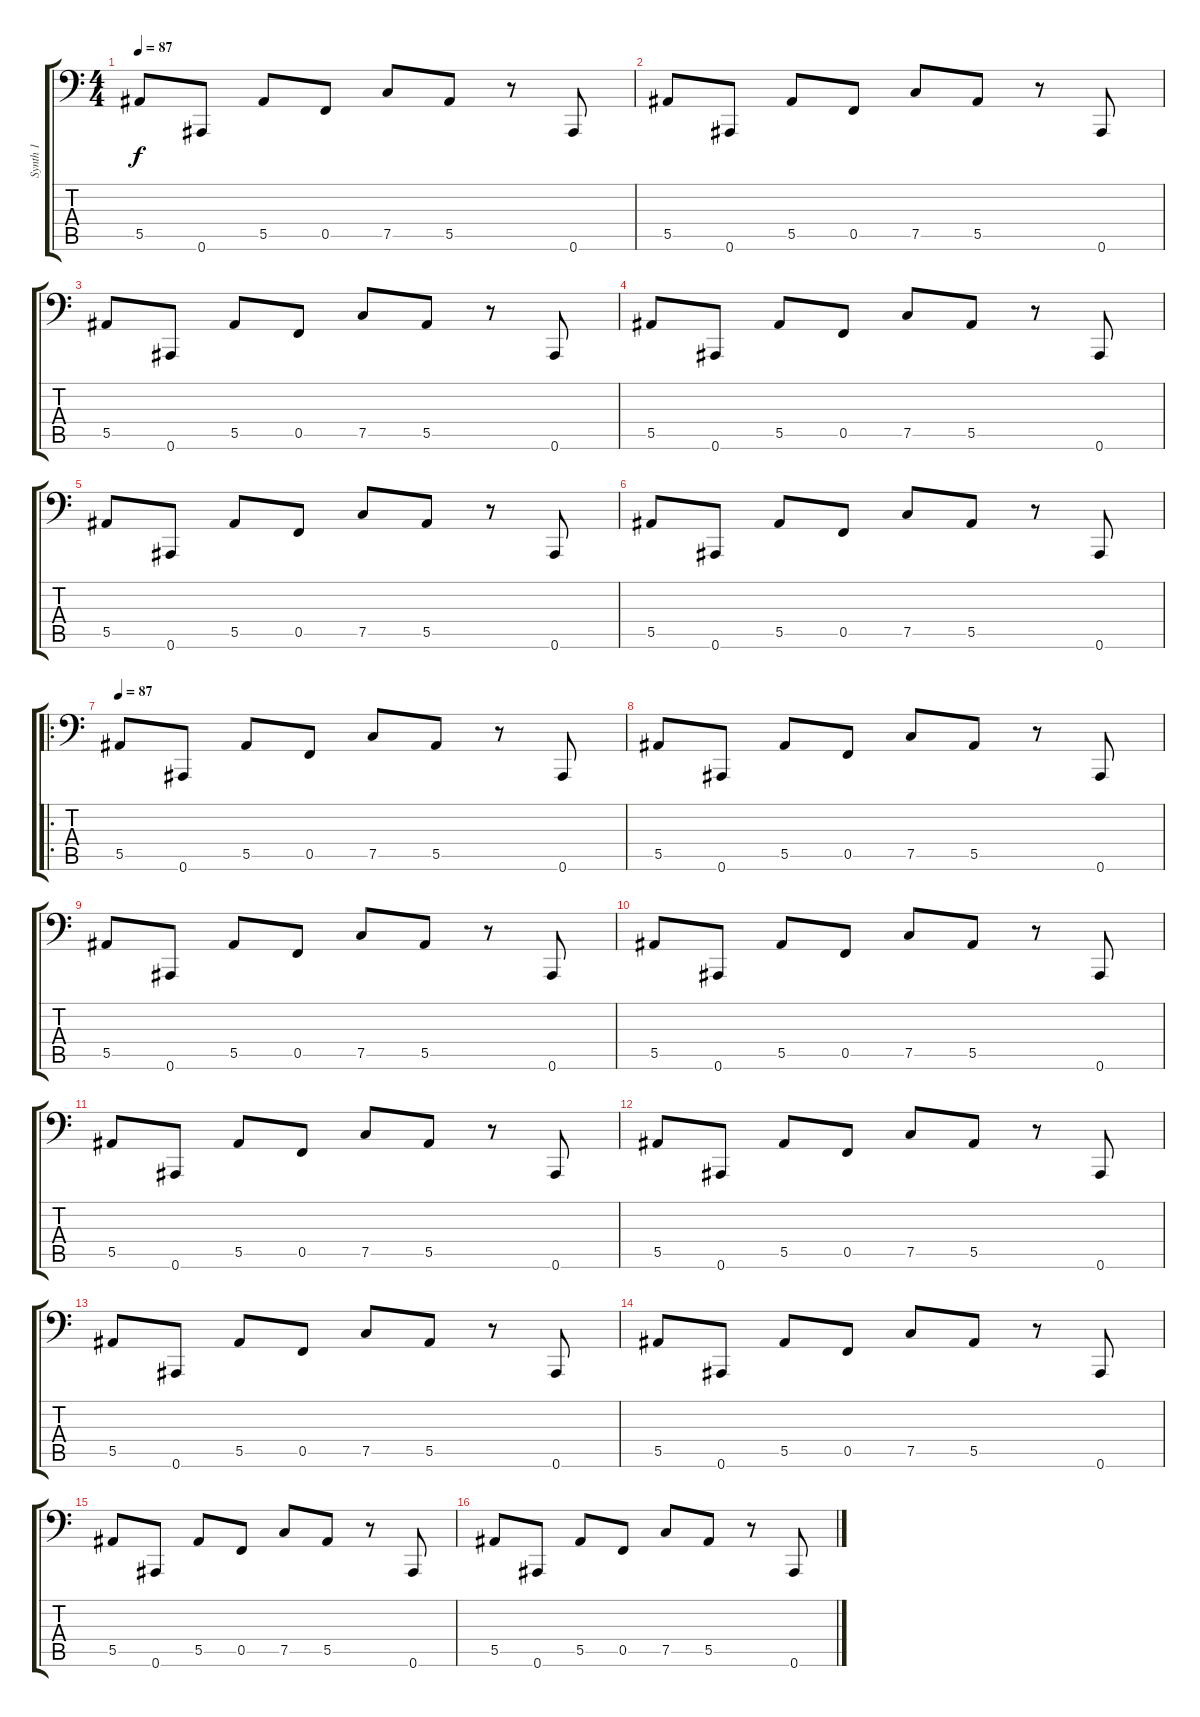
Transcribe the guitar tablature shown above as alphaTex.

\track ("Synth 1" "Synth 1") {instrument lead2sawtooth}
\staff {score tabs}
\tuning (C4 G3 Eb3 Bb2 F2 Bb1) {hide}
\ts (4 4)
\tempo 87
\clef f4
\ks c
5.5.8{dy f} 0.6.8 5.5.8 0.5.8 7.5.8 5.5.8 r.8 0.6.8 |
5.5.8 0.6.8 5.5.8 0.5.8 7.5.8 5.5.8 r.8 0.6.8 |
5.5.8 0.6.8 5.5.8 0.5.8 7.5.8 5.5.8 r.8 0.6.8 |
5.5.8 0.6.8 5.5.8 0.5.8 7.5.8 5.5.8 r.8 0.6.8 |
5.5.8 0.6.8 5.5.8 0.5.8 7.5.8 5.5.8 r.8 0.6.8 |
5.5.8 0.6.8 5.5.8 0.5.8 7.5.8 5.5.8 r.8 0.6.8 |
\ro
\tempo 87
5.5.8 0.6.8 5.5.8 0.5.8 7.5.8 5.5.8 r.8 0.6.8 |
5.5.8 0.6.8 5.5.8 0.5.8 7.5.8 5.5.8 r.8 0.6.8 |
5.5.8 0.6.8 5.5.8 0.5.8 7.5.8 5.5.8 r.8 0.6.8 |
5.5.8 0.6.8 5.5.8 0.5.8 7.5.8 5.5.8 r.8 0.6.8 |
5.5.8 0.6.8 5.5.8 0.5.8 7.5.8 5.5.8 r.8 0.6.8 |
5.5.8 0.6.8 5.5.8 0.5.8 7.5.8 5.5.8 r.8 0.6.8 |
5.5.8 0.6.8 5.5.8 0.5.8 7.5.8 5.5.8 r.8 0.6.8 |
5.5.8 0.6.8 5.5.8 0.5.8 7.5.8 5.5.8 r.8 0.6.8 |
5.5.8 0.6.8 5.5.8 0.5.8 7.5.8 5.5.8 r.8 0.6.8 |
5.5.8 0.6.8 5.5.8 0.5.8 7.5.8 5.5.8 r.8 0.6.8
